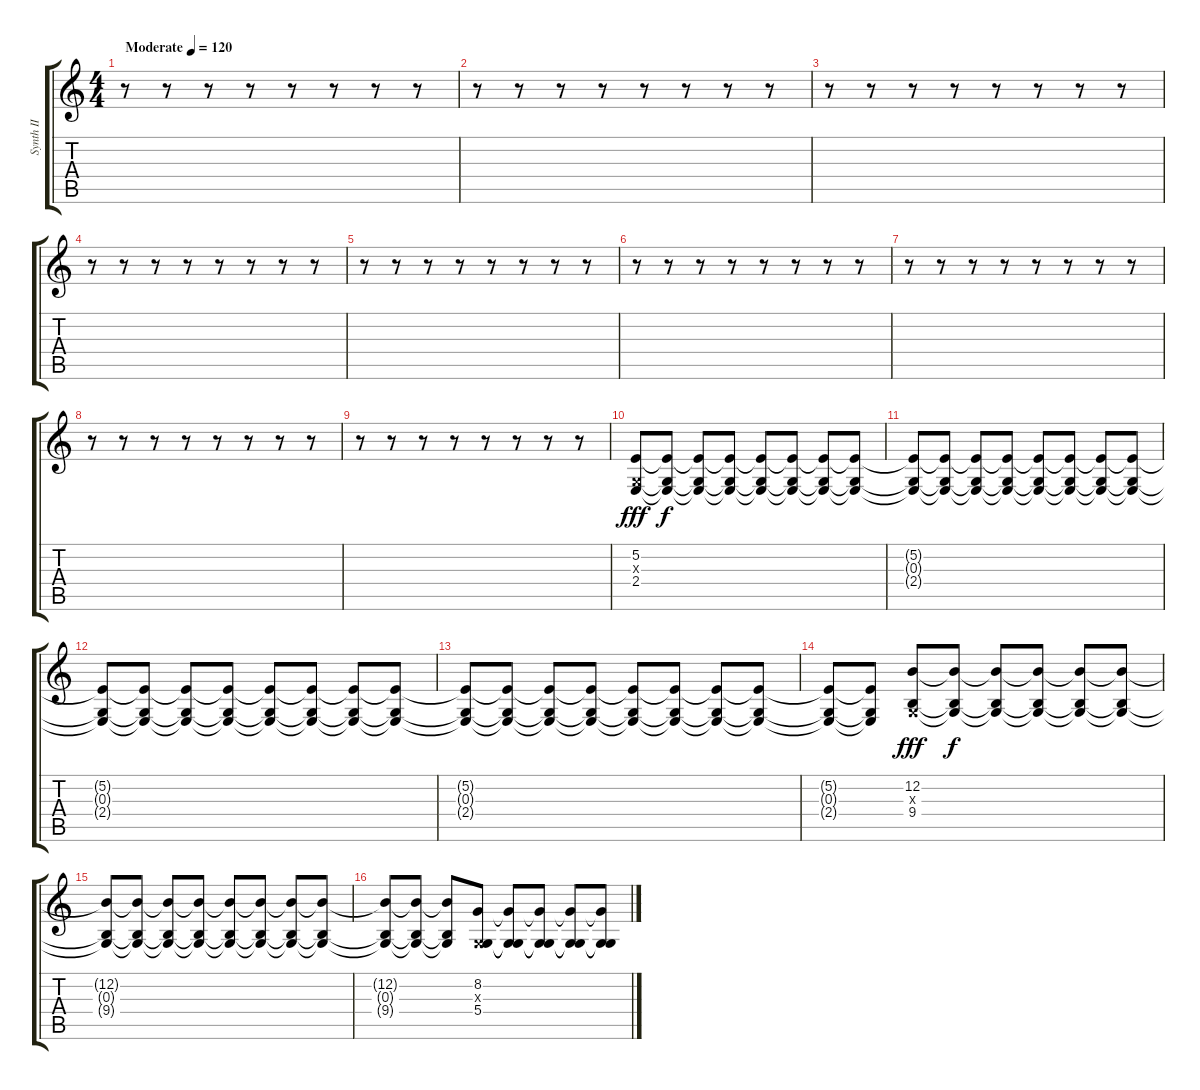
\track ("Synth II" "Synth II") {instrument pad5bowed}
\staff {score tabs}
\tuning (E4 B3 G3 D3 A2 D2) {hide}
\ts (4 4)
\tempo (120 "Moderate")
\clef g2
\ks c
r.8{dy fff instrument pad5bowed} r.8 r.8 r.8 r.8 r.8 r.8 r.8 |
r.8 r.8 r.8 r.8 r.8 r.8 r.8 r.8 |
r.8 r.8 r.8 r.8 r.8 r.8 r.8 r.8 |
r.8 r.8 r.8 r.8 r.8 r.8 r.8 r.8 |
r.8 r.8 r.8 r.8 r.8 r.8 r.8 r.8 |
r.8 r.8 r.8 r.8 r.8 r.8 r.8 r.8 |
r.8 r.8 r.8 r.8 r.8 r.8 r.8 r.8 |
r.8 r.8 r.8 r.8 r.8 r.8 r.8 r.8 |
r.8 r.8 r.8 r.8 r.8 r.8 r.8 r.8 |
(5.2 0.3{x} 2.4).8 (5.2{t} 0.3{t} 2.4{t}).8{dy f} (5.2{t} 0.3{t} 2.4{t}).8 (5.2{t} 0.3{t} 2.4{t}).8 (5.2{t} 0.3{t} 2.4{t}).8 (5.2{t} 0.3{t} 2.4{t}).8 (5.2{t} 0.3{t} 2.4{t}).8 (5.2{t} 0.3{t} 2.4{t}).8 |
(5.2{t} 0.3{t} 2.4{t}).8 (5.2{t} 0.3{t} 2.4{t}).8 (5.2{t} 0.3{t} 2.4{t}).8 (5.2{t} 0.3{t} 2.4{t}).8 (5.2{t} 0.3{t} 2.4{t}).8 (5.2{t} 0.3{t} 2.4{t}).8 (5.2{t} 0.3{t} 2.4{t}).8 (5.2{t} 0.3{t} 2.4{t}).8 |
(5.2{t} 0.3{t} 2.4{t}).8 (5.2{t} 0.3{t} 2.4{t}).8 (5.2{t} 0.3{t} 2.4{t}).8 (5.2{t} 0.3{t} 2.4{t}).8 (5.2{t} 0.3{t} 2.4{t}).8 (5.2{t} 0.3{t} 2.4{t}).8 (5.2{t} 0.3{t} 2.4{t}).8 (5.2{t} 0.3{t} 2.4{t}).8 |
(5.2{t} 0.3{t} 2.4{t}).8 (5.2{t} 0.3{t} 2.4{t}).8 (5.2{t} 0.3{t} 2.4{t}).8 (5.2{t} 0.3{t} 2.4{t}).8 (5.2{t} 0.3{t} 2.4{t}).8 (5.2{t} 0.3{t} 2.4{t}).8 (5.2{t} 0.3{t} 2.4{t}).8 (5.2{t} 0.3{t} 2.4{t}).8 |
(5.2{t} 0.3{t} 2.4{t}).8 (5.2{t} 0.3{t} 2.4{t}).8 (12.2 0.3{x} 9.4).8{dy fff} (12.2{t} 0.3{t} 9.4{t}).8{dy f} (12.2{t} 0.3{t} 9.4{t}).8 (12.2{t} 0.3{t} 9.4{t}).8 (12.2{t} 0.3{t} 9.4{t}).8 (12.2{t} 0.3{t} 9.4{t}).8 |
(12.2{t} 0.3{t} 9.4{t}).8 (12.2{t} 0.3{t} 9.4{t}).8 (12.2{t} 0.3{t} 9.4{t}).8 (12.2{t} 0.3{t} 9.4{t}).8 (12.2{t} 0.3{t} 9.4{t}).8 (12.2{t} 0.3{t} 9.4{t}).8 (12.2{t} 0.3{t} 9.4{t}).8 (12.2{t} 0.3{t} 9.4{t}).8 |
(12.2{t} 0.3{t} 9.4{t}).8 (12.2{t} 0.3{t} 9.4{t}).8 (12.2{t} 0.3{t} 9.4{t}).8 (8.2 0.3{x} 5.4).8 (8.2{t} 0.3{t} 5.4{t}).8 (8.2{t} 0.3{t} 5.4{t}).8 (8.2{t} 0.3{t} 5.4{t}).8 (8.2{t} 0.3{t} 5.4{t}).8
